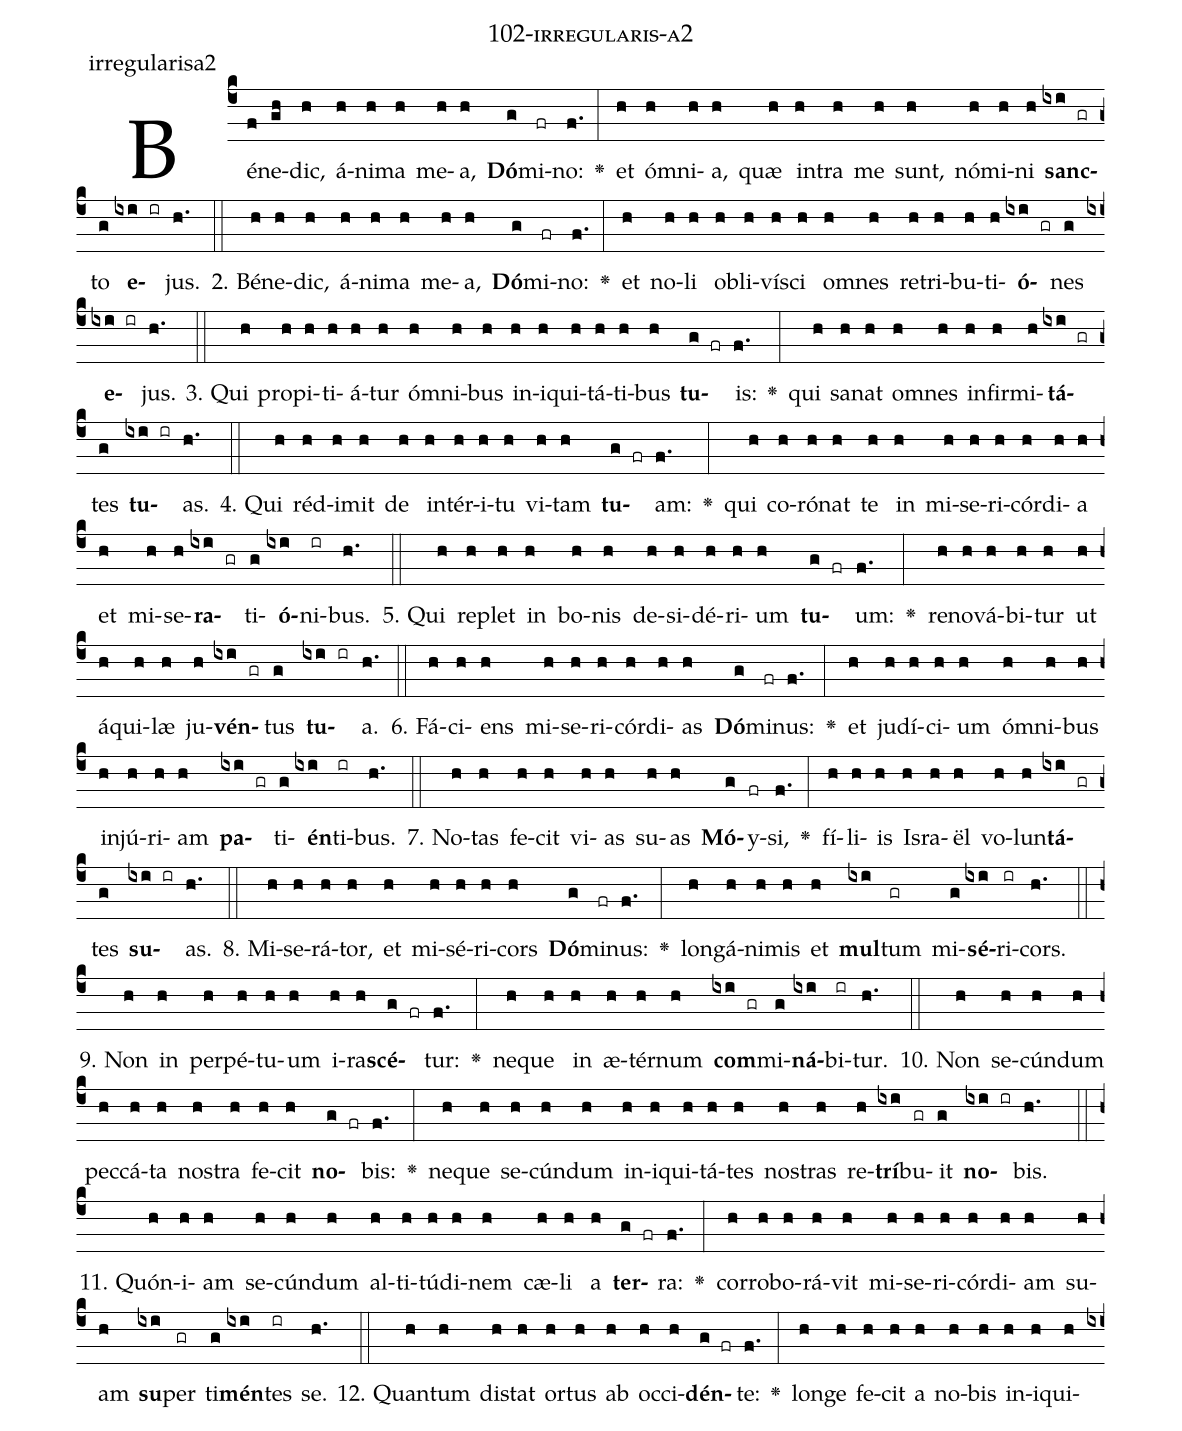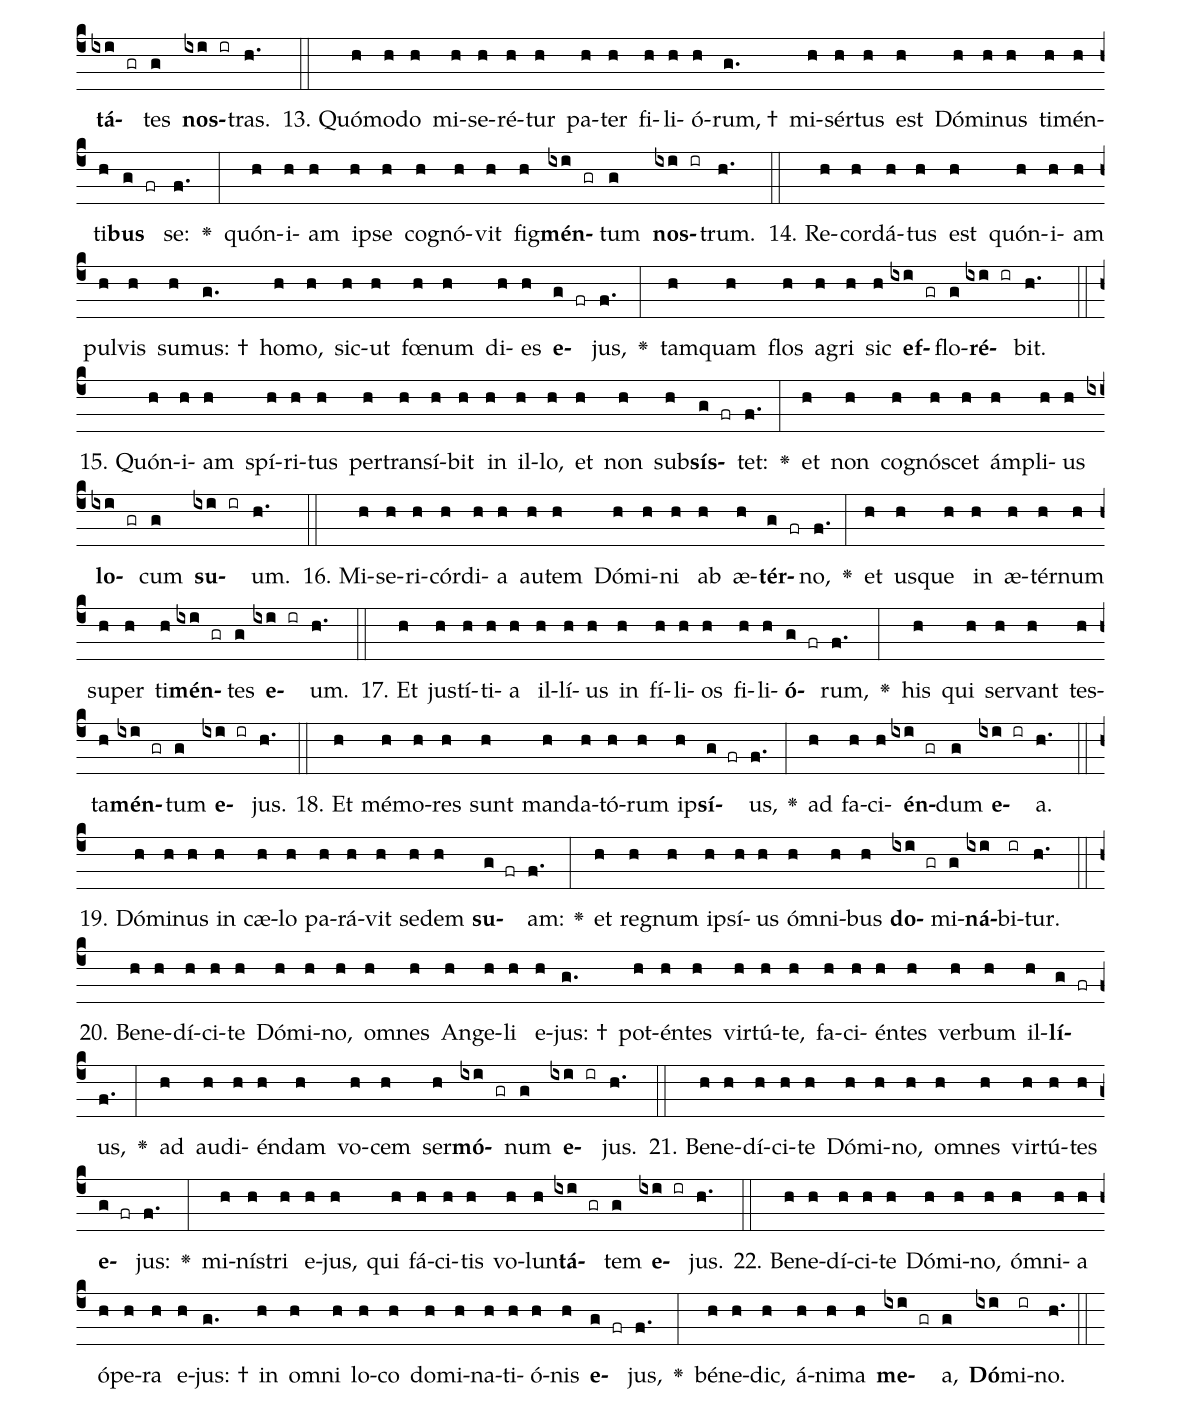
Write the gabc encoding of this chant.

name: 102-irregularis-a2;
annotation: irregularisa2;
%%
(c4)Bé(f)ne(gh)dic,(h) á(h)ni(h)ma(h) me(h)a,(h) <b>Dó</b>(g)mi(fr)no:(f.) <v>\greheightstar</v>(:) et(h) óm(h)ni(h)a,(h) quæ(h) in(h)tra(h) me(h) sunt,(h) nó(h)mi(h)ni(h) <b>sanc</b>(ixi gr)to(g) <b>e</b>(ixi ir)jus.(h.) (::)
2. Bé(h)ne(h)dic,(h) á(h)ni(h)ma(h) me(h)a,(h) <b>Dó</b>(g)mi(fr)no:(f.) <v>\greheightstar</v>(:) et(h) no(h)li(h) ob(h)li(h)ví(h)sci(h) om(h)nes(h) re(h)tri(h)bu(h)ti(h)<b>ó</b>(ixi gr)nes(g) <b>e</b>(ixi ir)jus.(h.) (::)
3. Qui(h) pro(h)pi(h)ti(h)á(h)tur(h) óm(h)ni(h)bus(h) in(h)i(h)qui(h)tá(h)ti(h)bus(h) <b>tu</b>(g fr)is:(f.) <v>\greheightstar</v>(:) qui(h) sa(h)nat(h) om(h)nes(h) in(h)fir(h)mi(h)<b>tá</b>(ixi gr)tes(g) <b>tu</b>(ixi ir)as.(h.) (::)
4. Qui(h) réd(h)i(h)mit(h) de(h) in(h)tér(h)i(h)tu(h) vi(h)tam(h) <b>tu</b>(g fr)am:(f.) <v>\greheightstar</v>(:) qui(h) co(h)ró(h)nat(h) te(h) in(h) mi(h)se(h)ri(h)cór(h)di(h)a(h) et(h) mi(h)se(h)<b>ra</b>(ixi gr)ti(g)<b>ó</b>(ixi)ni(ir)bus.(h.) (::)
5. Qui(h) re(h)plet(h) in(h) bo(h)nis(h) de(h)si(h)dé(h)ri(h)um(h) <b>tu</b>(g fr)um:(f.) <v>\greheightstar</v>(:) re(h)no(h)vá(h)bi(h)tur(h) ut(h) á(h)qui(h)læ(h) ju(h)<b>vén</b>(ixi gr)tus(g) <b>tu</b>(ixi ir)a.(h.) (::)
6. Fá(h)ci(h)ens(h) mi(h)se(h)ri(h)cór(h)di(h)as(h) <b>Dó</b>(g)mi(fr)nus:(f.) <v>\greheightstar</v>(:) et(h) ju(h)dí(h)ci(h)um(h) óm(h)ni(h)bus(h) in(h)jú(h)ri(h)am(h) <b>pa</b>(ixi gr)ti(g)<b>én</b>(ixi)ti(ir)bus.(h.) (::)
7. No(h)tas(h) fe(h)cit(h) vi(h)as(h) su(h)as(h) <b>Mó</b>(g)y(fr)si,(f.) <v>\greheightstar</v>(:) fí(h)li(h)is(h) Is(h)ra(h)ël(h) vo(h)lun(h)<b>tá</b>(ixi gr)tes(g) <b>su</b>(ixi ir)as.(h.) (::)
8. Mi(h)se(h)rá(h)tor,(h) et(h) mi(h)sé(h)ri(h)cors(h) <b>Dó</b>(g)mi(fr)nus:(f.) <v>\greheightstar</v>(:) long(h)á(h)ni(h)mis(h) et(h) <b>mul</b>(ixi)tum(gr) mi(g)<b>sé</b>(ixi)ri(ir)cors.(h.) (::)
9. Non(h) in(h) per(h)pé(h)tu(h)um(h) i(h)ra(h)<b>scé</b>(g fr)tur:(f.) <v>\greheightstar</v>(:) ne(h)que(h) in(h) æ(h)tér(h)num(h) <b>com</b>(ixi gr)mi(g)<b>ná</b>(ixi)bi(ir)tur.(h.) (::)
10. Non(h) se(h)cún(h)dum(h) pec(h)cá(h)ta(h) nos(h)tra(h) fe(h)cit(h) <b>no</b>(g fr)bis:(f.) <v>\greheightstar</v>(:) ne(h)que(h) se(h)cún(h)dum(h) in(h)i(h)qui(h)tá(h)tes(h) nos(h)tras(h) re(h)<b>trí</b>(ixi)bu(gr)it(g) <b>no</b>(ixi ir)bis.(h.) (::)
11. Quón(h)i(h)am(h) se(h)cún(h)dum(h) al(h)ti(h)tú(h)di(h)nem(h) cæ(h)li(h) a(h) <b>ter</b>(g fr)ra:(f.) <v>\greheightstar</v>(:) cor(h)ro(h)bo(h)rá(h)vit(h) mi(h)se(h)ri(h)cór(h)di(h)am(h) su(h)am(h) <b>su</b>(ixi)per(gr) ti(g)<b>mén</b>(ixi)tes(ir) se.(h.) (::)
12. Quan(h)tum(h) di(h)stat(h) or(h)tus(h) ab(h) oc(h)ci(h)<b>dén</b>(g fr)te:(f.) <v>\greheightstar</v>(:) lon(h)ge(h) fe(h)cit(h) a(h) no(h)bis(h) in(h)i(h)qui(h)<b>tá</b>(ixi gr)tes(g) <b>nos</b>(ixi ir)tras.(h.) (::)
13. Quó(h)mo(h)do(h) mi(h)se(h)ré(h)tur(h) pa(h)ter(h) fi(h)li(h)ó(h)rum, †(g.) mi(h)sér(h)tus(h) est(h) Dó(h)mi(h)nus(h) ti(h)mén(h)ti(h)<b>bus</b>(g fr) se:(f.) <v>\greheightstar</v>(:) quón(h)i(h)am(h) ip(h)se(h) co(h)gnó(h)vit(h) fig(h)<b>mén</b>(ixi gr)tum(g) <b>nos</b>(ixi ir)trum.(h.) (::)
14. Re(h)cor(h)dá(h)tus(h) est(h) quón(h)i(h)am(h) pul(h)vis(h) su(h)mus: †(g.) ho(h)mo,(h) sic(h)ut(h) fœ(h)num(h) di(h)es(h) <b>e</b>(g fr)jus,(f.) <v>\greheightstar</v>(:) tam(h)quam(h) flos(h) a(h)gri(h) sic(h) <b>ef</b>(ixi gr)flo(g)<b>ré</b>(ixi ir)bit.(h.) (::)
15. Quón(h)i(h)am(h) spí(h)ri(h)tus(h) per(h)trans(h)í(h)bit(h) in(h) il(h)lo,(h) et(h) non(h) sub(h)<b>sís</b>(g fr)tet:(f.) <v>\greheightstar</v>(:) et(h) non(h) co(h)gnó(h)scet(h) ám(h)pli(h)us(h) <b>lo</b>(ixi gr)cum(g) <b>su</b>(ixi ir)um.(h.) (::)
16. Mi(h)se(h)ri(h)cór(h)di(h)a(h) au(h)tem(h) Dó(h)mi(h)ni(h) ab(h) æ(h)<b>tér</b>(g fr)no,(f.) <v>\greheightstar</v>(:) et(h) us(h)que(h) in(h) æ(h)tér(h)num(h) su(h)per(h) ti(h)<b>mén</b>(ixi gr)tes(g) <b>e</b>(ixi ir)um.(h.) (::)
17. Et(h) jus(h)tí(h)ti(h)a(h) il(h)lí(h)us(h) in(h) fí(h)li(h)os(h) fi(h)li(h)<b>ó</b>(g fr)rum,(f.) <v>\greheightstar</v>(:) his(h) qui(h) ser(h)vant(h) tes(h)ta(h)<b>mén</b>(ixi gr)tum(g) <b>e</b>(ixi ir)jus.(h.) (::)
18. Et(h) mé(h)mo(h)res(h) sunt(h) man(h)da(h)tó(h)rum(h) ip(h)<b>sí</b>(g fr)us,(f.) <v>\greheightstar</v>(:) ad(h) fa(h)ci(h)<b>én</b>(ixi gr)dum(g) <b>e</b>(ixi ir)a.(h.) (::)
19. Dó(h)mi(h)nus(h) in(h) cæ(h)lo(h) pa(h)rá(h)vit(h) se(h)dem(h) <b>su</b>(g fr)am:(f.) <v>\greheightstar</v>(:) et(h) re(h)gnum(h) ip(h)sí(h)us(h) óm(h)ni(h)bus(h) <b>do</b>(ixi gr)mi(g)<b>ná</b>(ixi)bi(ir)tur.(h.) (::)
20. Be(h)ne(h)dí(h)ci(h)te(h) Dó(h)mi(h)no,(h) om(h)nes(h) An(h)ge(h)li(h) e(h)jus: †(g.) pot(h)én(h)tes(h) vir(h)tú(h)te,(h) fa(h)ci(h)én(h)tes(h) ver(h)bum(h) il(h)<b>lí</b>(g fr)us,(f.) <v>\greheightstar</v>(:) ad(h) au(h)di(h)én(h)dam(h) vo(h)cem(h) ser(h)<b>mó</b>(ixi gr)num(g) <b>e</b>(ixi ir)jus.(h.) (::)
21. Be(h)ne(h)dí(h)ci(h)te(h) Dó(h)mi(h)no,(h) om(h)nes(h) vir(h)tú(h)tes(h) <b>e</b>(g fr)jus:(f.) <v>\greheightstar</v>(:) mi(h)nís(h)tri(h) e(h)jus,(h) qui(h) fá(h)ci(h)tis(h) vo(h)lun(h)<b>tá</b>(ixi gr)tem(g) <b>e</b>(ixi ir)jus.(h.) (::)
22. Be(h)ne(h)dí(h)ci(h)te(h) Dó(h)mi(h)no,(h) óm(h)ni(h)a(h) ó(h)pe(h)ra(h) e(h)jus: †(g.) in(h) om(h)ni(h) lo(h)co(h) do(h)mi(h)na(h)ti(h)ó(h)nis(h) <b>e</b>(g fr)jus,(f.) <v>\greheightstar</v>(:) bé(h)ne(h)dic,(h) á(h)ni(h)ma(h) <b>me</b>(ixi gr)a,(g) <b>Dó</b>(ixi)mi(ir)no.(h.) (::)
